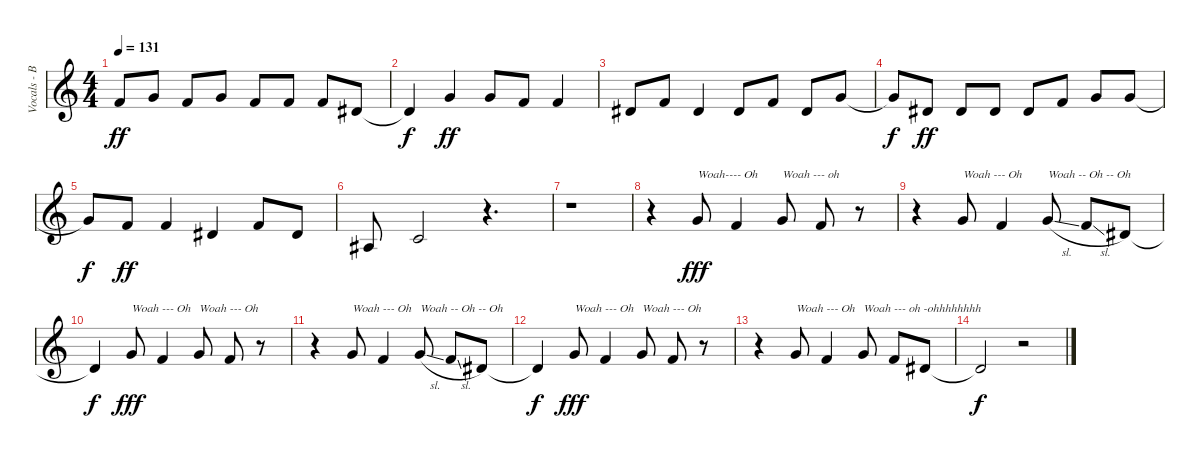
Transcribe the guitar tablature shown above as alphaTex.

\track ("Vocals - Backup And Gang" "Vocals - B") {instrument oboe}
\staff {score}
\tuning (E4 B3 G3 D3 A2 E2) {hide}
\ts (4 4)
\tempo 131
\clef g2
\ks c
6.2.8{dy ff} 3.1.8 1.1.8 3.1.8 1.1.8 1.1.8 1.1.8 4.2.8 |
4.2{t}.4{dy f} 3.1.4{dy ff} 3.1.8 1.1.8 1.1.4 |
4.2.8 1.1.8 4.2.4 4.2.8 1.1.8 4.2.8 3.1.8 |
3.1{t}.8{dy f} 4.2.8{dy ff} 4.2.8 4.2.8 4.2.8 1.1.8 3.1.8 3.1.8 |
3.1{t}.8{dy f} 1.1.8{dy ff} 1.1.4 4.2.4 1.1.8 4.2.8 |
3.3.8 1.2.2 r.4{d} |
r.1 |
r.4 3.1.8{txt "Woah---- Oh" dy fff instrument pad4choir} 1.1.4 3.1.8{txt "Woah --- oh"} 1.1.8 r.8 |
r.4 3.1.8{txt "Woah --- Oh" instrument pad4choir} 1.1.4 8.2{sl}.8{txt "Woah -- Oh -- Oh"} 6.2{sl}.8 4.2.8 |
4.2{t}.4{dy f} 3.1.8{txt "Woah --- Oh" dy fff} 1.1.4 3.1.8{txt "Woah --- Oh"} 1.1.8 r.8 |
r.4 3.1.8{txt "Woah --- Oh" instrument pad4choir} 1.1.4 8.2{sl}.8{txt "Woah -- Oh -- Oh"} 6.2{sl}.8 4.2.8 |
4.2{t}.4{dy f} 3.1.8{txt "Woah --- Oh" dy fff} 1.1.4 3.1.8{txt "Woah --- Oh"} 1.1.8 r.8 |
r.4 3.1.8{txt "Woah --- Oh"} 1.1.4 3.1.8{txt "Woah --- oh -ohhhhhhhh"} 1.1.8 4.2.8 |
4.2{t}.2{dy f} r.2
